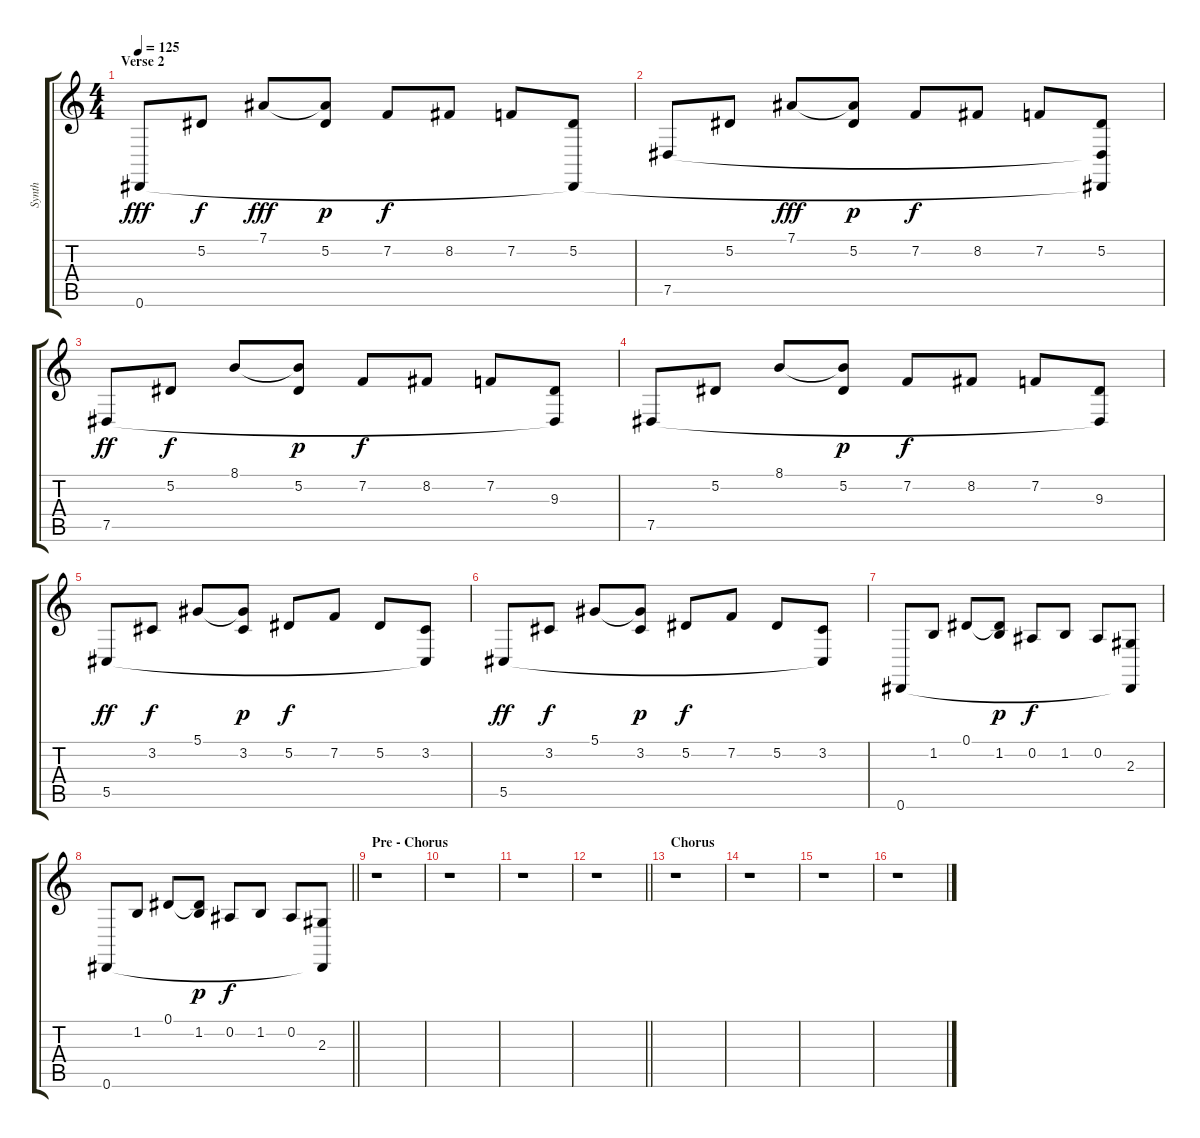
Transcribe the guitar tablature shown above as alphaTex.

\track ("Synth" "Synth") {instrument acousticgrandpiano}
\staff {score tabs}
\tuning (Eb4 Bb3 Gb3 Db3 Ab2 Eb2) {hide}
\ts (4 4)
\section ("" "Verse 2")
\tempo 125
\clef g2
\ks c
0.6.8{dy fff} 5.2.8{dy f} 7.1.8{dy fff} (7.1{t} 5.2).8{dy p} 7.2.8{dy f} 8.2.8 7.2.8 (5.2 0.6{t}).8 |
7.5.8 5.2.8 7.1.8{dy fff} (7.1{t} 5.2).8{dy p} 7.2.8{dy f} 8.2.8 7.2.8 (5.2 7.5{t} 0.6{t}).8 |
7.5.8{dy ff} 5.2.8{dy f} 8.1.8 (8.1{t} 5.2).8{dy p} 7.2.8{dy f} 8.2.8 7.2.8 (9.3 7.5{t}).8 |
7.5.8 5.2.8 8.1.8 (8.1{t} 5.2).8{dy p} 7.2.8{dy f} 8.2.8 7.2.8 (9.3 7.5{t}).8 |
5.5.8{dy ff} 3.2.8{dy f} 5.1.8 (5.1{t} 3.2).8{dy p} 5.2.8{dy f} 7.2.8 5.2.8 (3.2 5.5{t}).8 |
5.5.8{dy ff} 3.2.8{dy f} 5.1.8 (5.1{t} 3.2).8{dy p} 5.2.8{dy f} 7.2.8 5.2.8 (3.2 5.5{t}).8 |
0.6.8 1.2.8 0.1.8 (0.1{t} 1.2).8{dy p} 0.2.8{dy f} 1.2.8 0.2.8 (2.3 0.6{t}).8 |
\barLineRight lightlight
0.6.8 1.2.8 0.1.8 (0.1{t} 1.2).8{dy p} 0.2.8{dy f} 1.2.8 0.2.8 (2.3 0.6{t}).8 |
\section ("" "Pre - Chorus")
r.1 |
r.1 |
r.1 |
\barLineRight lightlight
r.1 |
\section ("" "Chorus")
r.1 |
r.1 |
r.1 |
r.1
